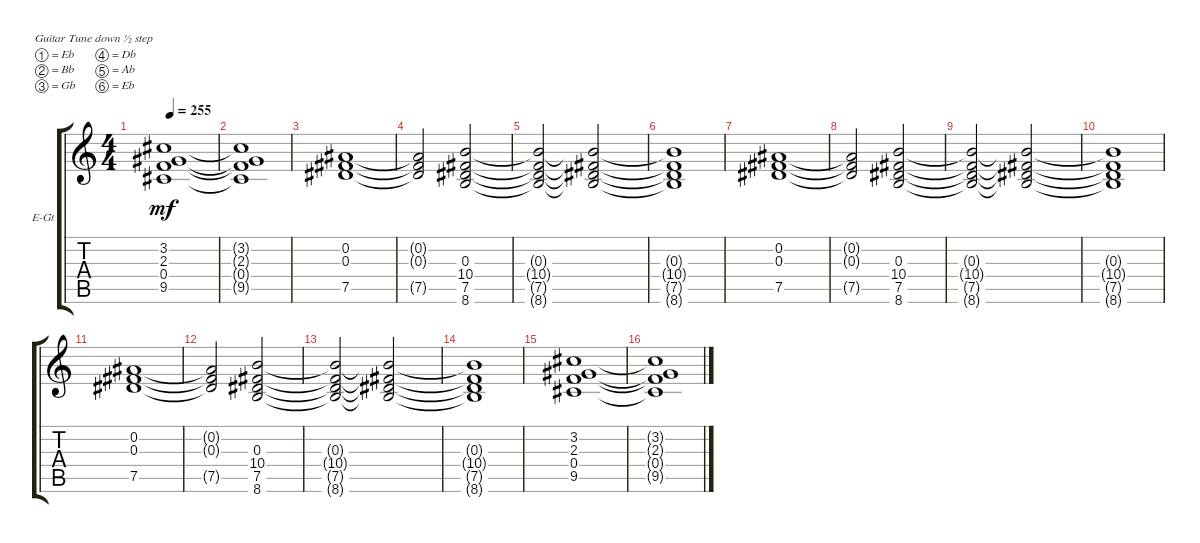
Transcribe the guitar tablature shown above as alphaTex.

\bracketExtendMode groupsimilarinstruments
\firstSystemTrackNameOrientation horizontal
\otherSystemsTrackNameOrientation horizontal
\track ("Keyboard" "E-Gt") {instrument electricguitarclean}
\staff {score tabs}
\tuning (Eb4 Bb3 Gb3 Db3 Ab2 Eb2)
\ts (4 4)
\tempo 255
\clef g2
\ks c
(0.4{t} 9.5{t} 2.3{t} 3.2{t}).1{dy mf} |
(0.4{t} 9.5{t} 2.3{t} 3.2{t}).1 |
(7.5 0.3 0.2).1 |
(7.5{t} 0.3{t} 0.2{t}).2 (8.6 7.5 0.3 10.4).2 |
(8.6{t} 7.5{t} 0.3{t} 10.4{t}).2 (8.6{t} 7.5{t} 0.3{t} 10.4{t}).2 |
(8.6{t} 7.5{t} 0.3{t} 10.4{t}).1 |
(7.5 0.3 0.2).1 |
(7.5{t} 0.3{t} 0.2{t}).2 (8.6 7.5 0.3 10.4).2 |
(8.6{t} 7.5{t} 0.3{t} 10.4{t}).2 (8.6{t} 7.5{t} 0.3{t} 10.4{t}).2 |
(8.6{t} 7.5{t} 0.3{t} 10.4{t}).1 |
(7.5 0.3 0.2).1 |
(7.5{t} 0.3{t} 0.2{t}).2 (8.6 7.5 0.3 10.4).2 |
(8.6{t} 7.5{t} 0.3{t} 10.4{t}).2 (8.6{t} 7.5{t} 0.3{t} 10.4{t}).2 |
(8.6{t} 7.5{t} 0.3{t} 10.4{t}).1 |
(0.4 9.5 2.3 3.2).1 |
(0.4{t} 9.5{t} 2.3{t} 3.2{t}).1
